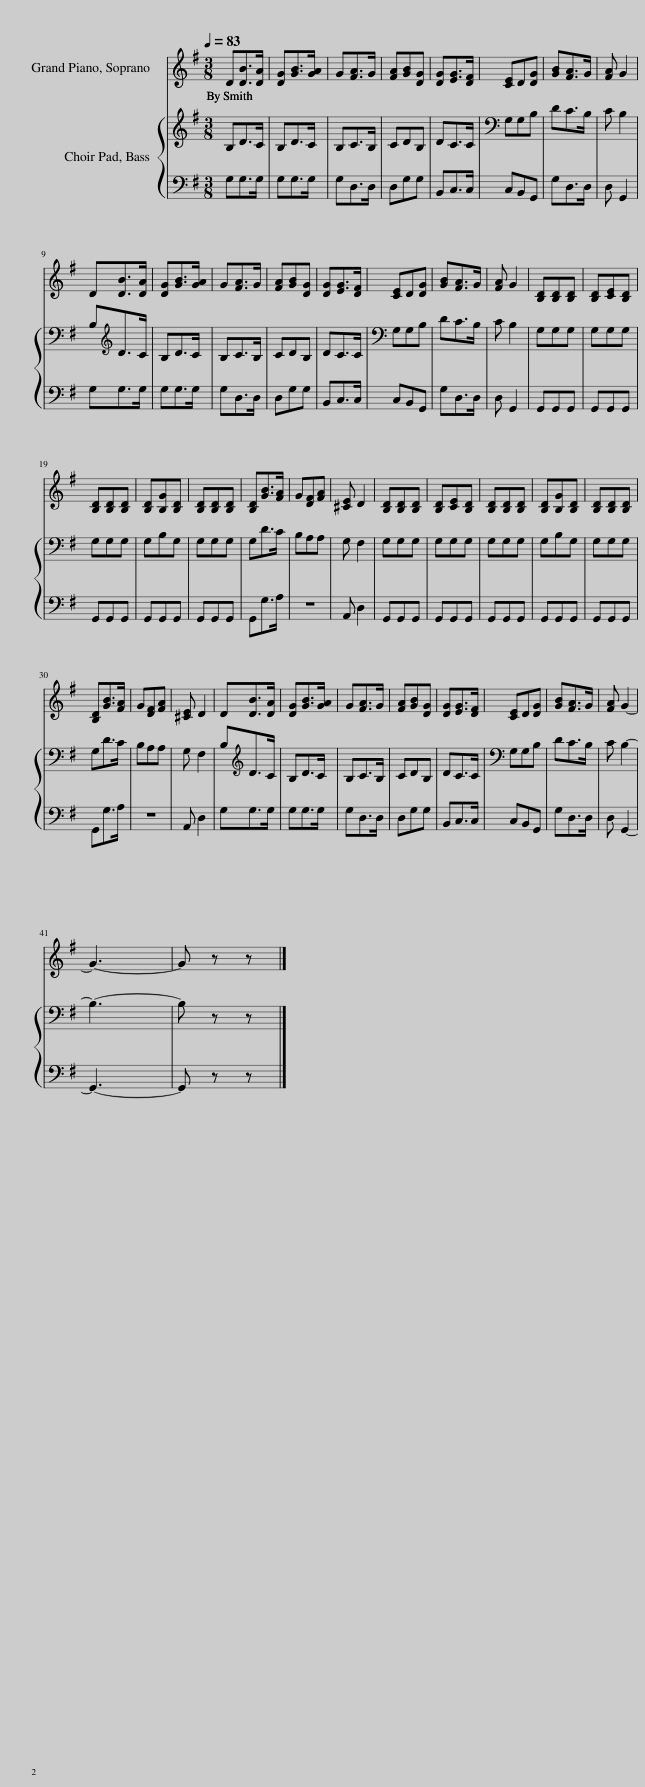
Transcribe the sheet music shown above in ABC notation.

X:1
%%score 1 { 2 | 3 }
L:1/8
Q:1/4=83
M:3/8
I:linebreak $
K:G
V:1 treble
V:2 treble
V:3 bass
V:1
 D[DB]>[DA] | [DG][GB]>[GA] | G[FA]>G | [FA][GB][DG] | [DG][EG]>[DF] | %5
 [CE]D[DG] | [GB][FA]>G | [FA] G2 |$ D[DB]>[DA] | [DG][GB]>[GA] | %10
 G[FA]>G | [FA][GB][DG] | [DG][EG]>[DF] | [CE]D[DG] | [GB][FA]>G | %15
 [FA] G2 | [B,D][B,D][B,D] | [B,D][CE][B,D] |$ [B,D][B,D][B,D] | [B,D][B,G][B,D] | %20
 [B,D][B,D][B,D] | [B,D][GB]>[FA] | G[DF][FA] | [^CE] D2 | [B,D][B,D][B,D] | %25
 [B,D][CE][B,D] | [B,D][B,D][B,D] | [B,D][B,G][B,D] | [B,D][B,D][B,D] |$ [B,D][GB]>[FA] | %30
 G[DF][FA] | [^CE] D2 | D[DB]>[DA] | [DG][GB]>[GA] | G[FA]>G | %35
 [FA][GB][DG] | [DG][EG]>[DF] | [CE]D[DG] | [GB][FA]>G | [FA] G2- |$ %40
 G3- | G z z |] %42
V:2
 B,D>C | B,D>C | B,C>B, | CDB, | DC>C | %5
 G,G,B, | DC>B, | C B,2 |$ B,[K:treble]D>C | B,D>C | %10
 B,C>B, | CDB, | DC>C | G,G,B, | DC>B, | %15
 C B,2 | G,G,G, | G,G,G, |$ G,G,G, | G,B,G, | %20
 G,G,G, | G,D>C | B,A,A, | G, F,2 | G,G,G, | %25
 G,G,G, | G,G,G, | G,B,G, | G,G,G, |$ G,D>C | %30
 B,A,A, | G, F,2 | B,[K:treble]D>C | B,D>C | B,C>B, | %35
 CDB, | DC>C | G,G,B, | DC>B, | C B,2- |$ %40
 B,3- | B, z z |] %42
V:3
 G,G,>G, | G,G,>G, | G,D,>D, | D,G,G, | B,,C,>C, | %5
 C,B,,G,, | G,D,>D, | D, G,,2 |$ G,G,>G, | G,G,>G, | %10
 G,D,>D, | D,G,G, | B,,C,>C, | C,B,,G,, | G,D,>D, | %15
 D, G,,2 | G,,G,,G,, | G,,G,,G,, |$ G,,G,,G,, | G,,G,,G,, | %20
 G,,G,,G,, | G,,G,>A, | z3 | A,, D,2 | G,,G,,G,, | %25
 G,,G,,G,, | G,,G,,G,, | G,,G,,G,, | G,,G,,G,, |$ G,,G,>A, | %30
 z3 | A,, D,2 | G,G,>G, | G,G,>G, | G,D,>D, | %35
 D,G,G, | B,,C,>C, | C,B,,G,, | G,D,>D, | D, G,,2- |$ %40
 G,,3- | G,, z z |] %42
